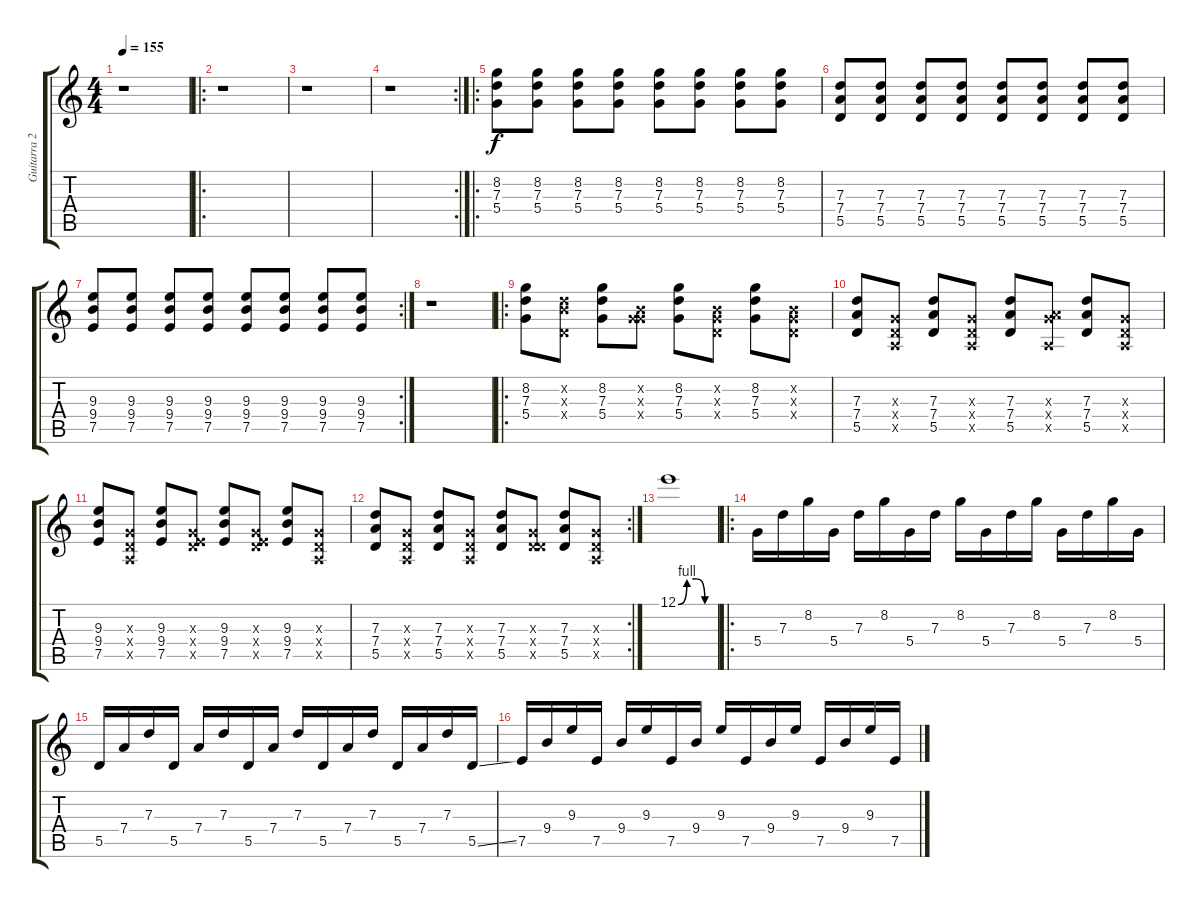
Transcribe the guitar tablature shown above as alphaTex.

\track ("Guitarra 2" "Guitarra 2") {instrument electricguitarmuted}
\staff {score tabs}
\tuning (E4 B3 G3 D3 A2 E2) {hide}
\ts (4 4)
\tempo 155
\clef g2
\ks c
r.1{dy f} |
\ro
r.1 |
r.1 |
\rc 2
r.1 |
\ro
(8.2 7.3 5.4).8 (8.2 7.3 5.4).8 (8.2 7.3 5.4).8 (8.2 7.3 5.4).8 (8.2 7.3 5.4).8 (8.2 7.3 5.4).8 (8.2 7.3 5.4).8 (8.2 7.3 5.4).8 |
(7.3 7.4 5.5).8 (7.3 7.4 5.5).8 (7.3 7.4 5.5).8 (7.3 7.4 5.5).8 (7.3 7.4 5.5).8 (7.3 7.4 5.5).8 (7.3 7.4 5.5).8 (7.3 7.4 5.5).8 |
\rc 2
(9.3 9.4 7.5).8 (9.3 9.4 7.5).8 (9.3 9.4 7.5).8 (9.3 9.4 7.5).8 (9.3 9.4 7.5).8 (9.3 9.4 7.5).8 (9.3 9.4 7.5).8 (9.3 9.4 7.5).8 |
r.1 |
\ro
(8.2 7.3 5.4).8 (0.2{x} 7.3{x} 0.4{x}).8 (8.2 7.3 5.4).8 (0.2{x} 0.3{x} 5.4{x}).8 (8.2 7.3 5.4).8 (0.2{x} 0.3{x} 0.4{x}).8 (8.2 7.3 5.4).8 (0.2{x} 0.3{x} 0.4{x}).8 |
(7.3 7.4 5.5).8 (0.3{x} 0.4{x} 0.5{x}).8 (7.3 7.4 5.5).8 (0.3{x} 0.4{x} 0.5{x}).8 (7.3 7.4 5.5).8 (0.3{x} 7.4{x} 0.5{x}).8 (7.3 7.4 5.5).8 (0.3{x} 0.4{x} 0.5{x}).8 |
(9.3 9.4 7.5).8 (0.3{x} 0.4{x} 0.5{x}).8 (9.3 9.4 7.5).8 (0.3{x} 0.4{x} 7.5{x}).8 (9.3 9.4 7.5).8 (0.3{x} 0.4{x} 7.5{x}).8 (9.3 9.4 7.5).8 (0.3{x} 0.4{x} 0.5{x}).8 |
\rc 2
(7.3 7.4 5.5).8 (0.3{x} 0.4{x} 0.5{x}).8 (7.3 7.4 5.5).8 (0.3{x} 0.4{x} 0.5{x}).8 (7.3 7.4 5.5).8 (0.3{x} 0.4{x} 5.5{x}).8 (7.3 7.4 5.5).8 (0.3{x} 0.4{x} 0.5{x}).8 |
12.1{be (custom 0 0 15 4 30 4 45 0 60 0)}.1 |
\ro
5.4.16 7.3.16 8.2.16 5.4.16 7.3.16 8.2.16 5.4.16 7.3.16 8.2.16 5.4.16 7.3.16 8.2.16 5.4.16 7.3.16 8.2.16 5.4.16 |
5.5.16 7.4.16 7.3.16 5.5.16 7.4.16 7.3.16 5.5.16 7.4.16 7.3.16 5.5.16 7.4.16 7.3.16 5.5.16 7.4.16 7.3.16 5.5{ss}.16 |
7.5.16 9.4.16 9.3.16 7.5.16 9.4.16 9.3.16 7.5.16 9.4.16 9.3.16 7.5.16 9.4.16 9.3.16 7.5.16 9.4.16 9.3.16 7.5{ss}.16
